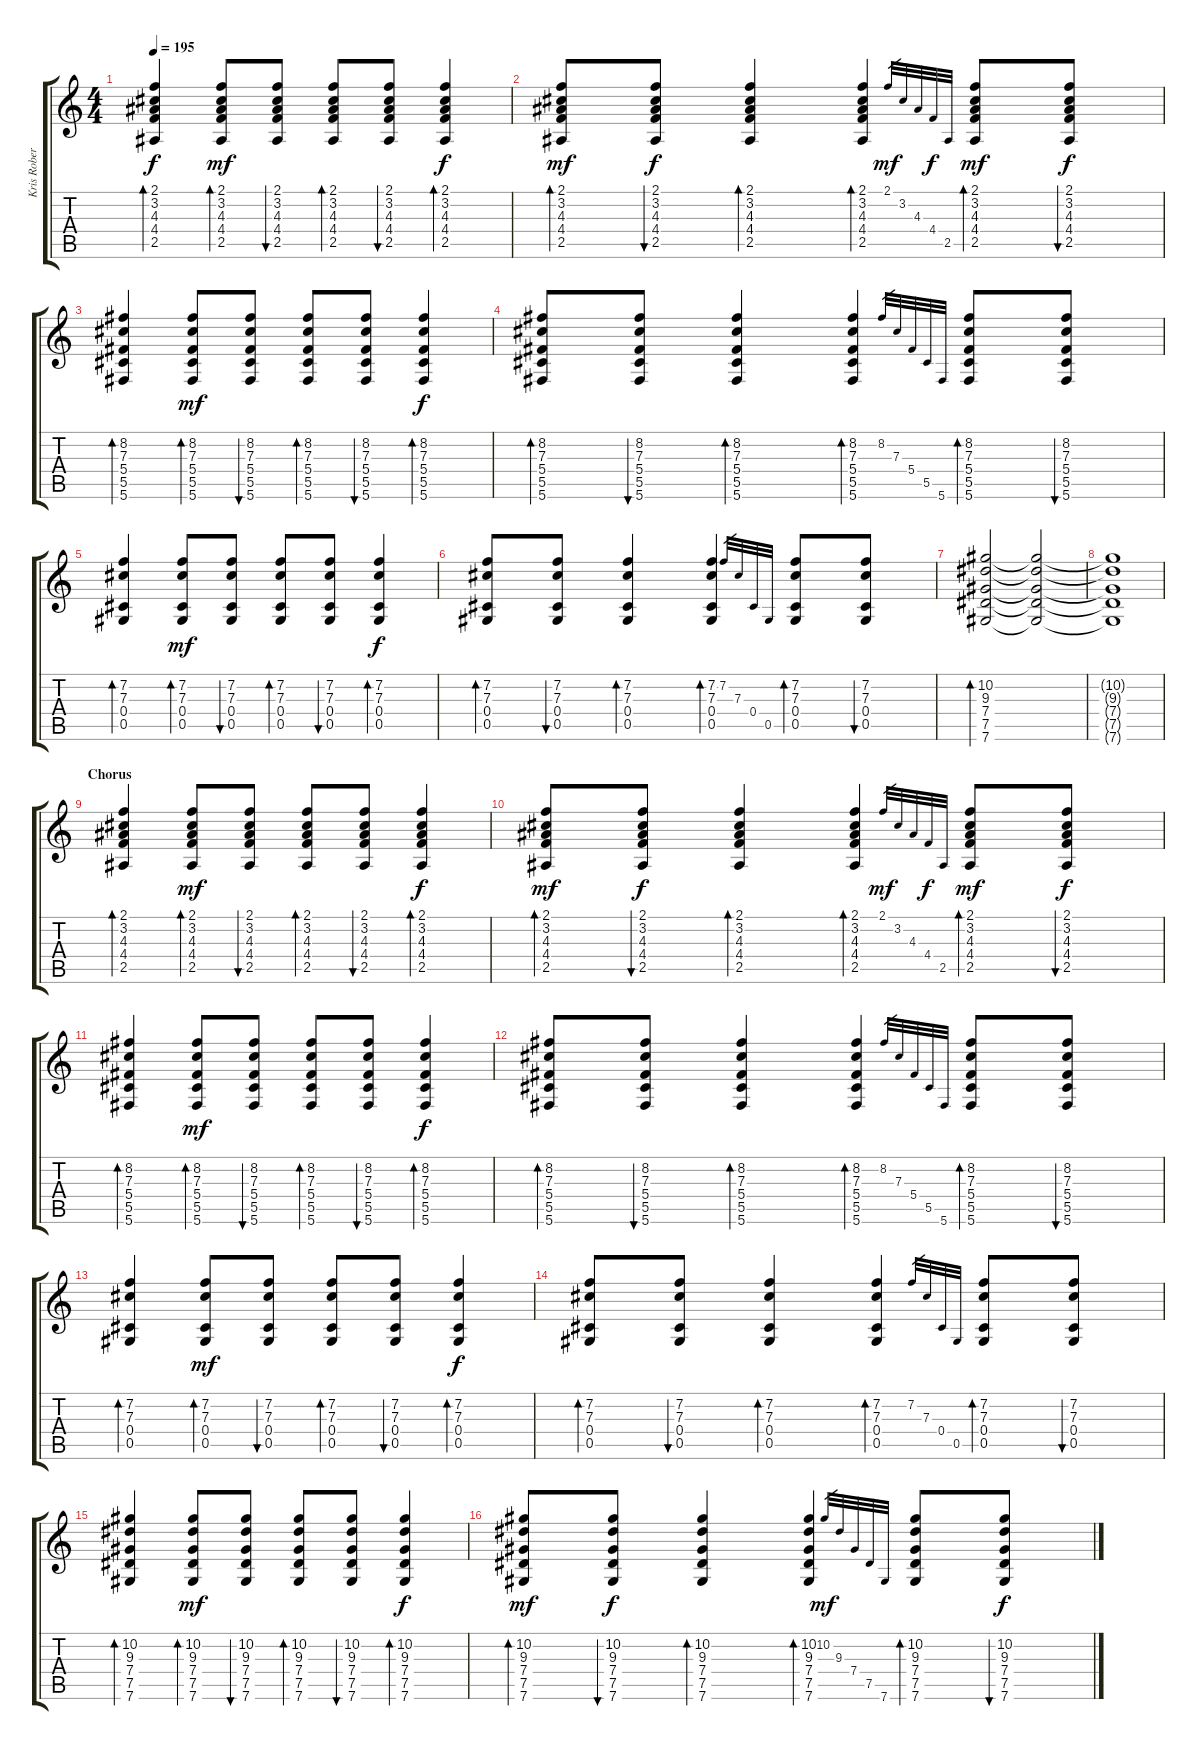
\track ("Kris Roberts" "Kris Rober") {instrument acousticguitarsteel}
\staff {score tabs}
\tuning (Eb4 Bb3 Gb3 Db3 Ab2 Db2) {hide}
\ts (4 4)
\tempo 195
\clef g2
\ks c
(2.1 3.2 4.3 4.4 2.5).4{bd 30 dy f} (2.1 3.2 4.3 4.4 2.5).8{bd 30 dy mf} (2.1 3.2 4.3 4.4 2.5).8{bu 30} (2.1 3.2 4.3 4.4 2.5).8{bd 30} (2.1 3.2 4.3 4.4 2.5).8{bu 30} (2.1 3.2 4.3 4.4 2.5).4{bd 30 dy f} |
(2.1 3.2 4.3 4.4 2.5).8{bd 30 dy mf} (2.1 3.2 4.3 4.4 2.5).8{bu 30 dy f} (2.1 3.2 4.3 4.4 2.5).4{bd 30} (2.1 3.2 4.3 4.4 2.5).4{bd 30} 2.1.32{gr dy mf} 3.2.32{gr} 4.3.32{gr} 4.4.32{gr dy f} 2.5.32{gr} (2.1 3.2 4.3 4.4 2.5).8{bd 30 dy mf} (2.1 3.2 4.3 4.4 2.5).8{bu 30 dy f} |
(8.2 7.3 5.4 5.5 5.6).4{bd 30} (8.2 7.3 5.4 5.5 5.6).8{bd 30 dy mf} (8.2 7.3 5.4 5.5 5.6).8{bu 30} (8.2 7.3 5.4 5.5 5.6).8{bd 30} (8.2 7.3 5.4 5.5 5.6).8{bu 30} (8.2 7.3 5.4 5.5 5.6).4{bd 30 dy f} |
(8.2 7.3 5.4 5.5 5.6).8{bd 30} (8.2 7.3 5.4 5.5 5.6).8{bu 30} (8.2 7.3 5.4 5.5 5.6).4{bd 30} (8.2 7.3 5.4 5.5 5.6).4{bd 30} 8.2.32{gr} 7.3.32{gr} 5.4.32{gr} 5.5.32{gr} 5.6.32{gr} (8.2 7.3 5.4 5.5 5.6).8{bd 30} (8.2 7.3 5.4 5.5 5.6).8{bu 30} |
(7.2 7.3 0.4 0.5).4{bd 30} (7.2 7.3 0.4 0.5).8{bd 30 dy mf} (7.2 7.3 0.4 0.5).8{bu 30} (7.2 7.3 0.4 0.5).8{bd 30} (7.2 7.3 0.4 0.5).8{bu 30} (7.2 7.3 0.4 0.5).4{bd 30 dy f} |
(7.2 7.3 0.4 0.5).8{bd 30} (7.2 7.3 0.4 0.5).8{bu 30} (7.2 7.3 0.4 0.5).4{bd 30} (7.2 7.3 0.4 0.5).4{bd 30} 7.2.32{gr} 7.3.32{gr} 0.4.32{gr} 0.5.32{gr} (7.2 7.3 0.4 0.5).8{bd 30} (7.2 7.3 0.4 0.5).8{bu 30} |
(10.2 9.3 7.4 7.5 7.6).2{bd 30} (10.2{t} 9.3{t} 7.4{t} 7.5{t} 7.6{t}).2 |
(10.2{t} 9.3{t} 7.4{t} 7.5{t} 7.6{t}).1 |
\section ("" "Chorus")
(2.1 3.2 4.3 4.4 2.5).4{bd 30} (2.1 3.2 4.3 4.4 2.5).8{bd 30 dy mf} (2.1 3.2 4.3 4.4 2.5).8{bu 30} (2.1 3.2 4.3 4.4 2.5).8{bd 30} (2.1 3.2 4.3 4.4 2.5).8{bu 30} (2.1 3.2 4.3 4.4 2.5).4{bd 30 dy f} |
(2.1 3.2 4.3 4.4 2.5).8{bd 30 dy mf} (2.1 3.2 4.3 4.4 2.5).8{bu 30 dy f} (2.1 3.2 4.3 4.4 2.5).4{bd 30} (2.1 3.2 4.3 4.4 2.5).4{bd 30} 2.1.32{gr dy mf} 3.2.32{gr} 4.3.32{gr} 4.4.32{gr dy f} 2.5.32{gr} (2.1 3.2 4.3 4.4 2.5).8{bd 30 dy mf} (2.1 3.2 4.3 4.4 2.5).8{bu 30 dy f} |
(8.2 7.3 5.4 5.5 5.6).4{bd 30} (8.2 7.3 5.4 5.5 5.6).8{bd 30 dy mf} (8.2 7.3 5.4 5.5 5.6).8{bu 30} (8.2 7.3 5.4 5.5 5.6).8{bd 30} (8.2 7.3 5.4 5.5 5.6).8{bu 30} (8.2 7.3 5.4 5.5 5.6).4{bd 30 dy f} |
(8.2 7.3 5.4 5.5 5.6).8{bd 30} (8.2 7.3 5.4 5.5 5.6).8{bu 30} (8.2 7.3 5.4 5.5 5.6).4{bd 30} (8.2 7.3 5.4 5.5 5.6).4{bd 30} 8.2.32{gr} 7.3.32{gr} 5.4.32{gr} 5.5.32{gr} 5.6.32{gr} (8.2 7.3 5.4 5.5 5.6).8{bd 30} (8.2 7.3 5.4 5.5 5.6).8{bu 30} |
(7.2 7.3 0.4 0.5).4{bd 30} (7.2 7.3 0.4 0.5).8{bd 30 dy mf} (7.2 7.3 0.4 0.5).8{bu 30} (7.2 7.3 0.4 0.5).8{bd 30} (7.2 7.3 0.4 0.5).8{bu 30} (7.2 7.3 0.4 0.5).4{bd 30 dy f} |
(7.2 7.3 0.4 0.5).8{bd 30} (7.2 7.3 0.4 0.5).8{bu 30} (7.2 7.3 0.4 0.5).4{bd 30} (7.2 7.3 0.4 0.5).4{bd 30} 7.2.32{gr} 7.3.32{gr} 0.4.32{gr} 0.5.32{gr} (7.2 7.3 0.4 0.5).8{bd 30} (7.2 7.3 0.4 0.5).8{bu 30} |
(10.2 9.3 7.4 7.5 7.6).4{bd 30} (10.2 9.3 7.4 7.5 7.6).8{bd 30 dy mf} (10.2 9.3 7.4 7.5 7.6).8{bu 30} (10.2 9.3 7.4 7.5 7.6).8{bd 30} (10.2 9.3 7.4 7.5 7.6).8{bu 30} (10.2 9.3 7.4 7.5 7.6).4{bd 30 dy f} |
(10.2 9.3 7.4 7.5 7.6).8{bd 30 dy mf} (10.2 9.3 7.4 7.5 7.6).8{bu 30 dy f} (10.2 9.3 7.4 7.5 7.6).4{bd 30} (10.2 9.3 7.4 7.5 7.6).4{bd 30} 10.2.32{gr dy mf} 9.3.32{gr} 7.4.32{gr} 7.5.32{gr} 7.6.32{gr} (10.2 9.3 7.4 7.5 7.6).8{bd 30} (10.2 9.3 7.4 7.5 7.6).8{bu 30 dy f}
